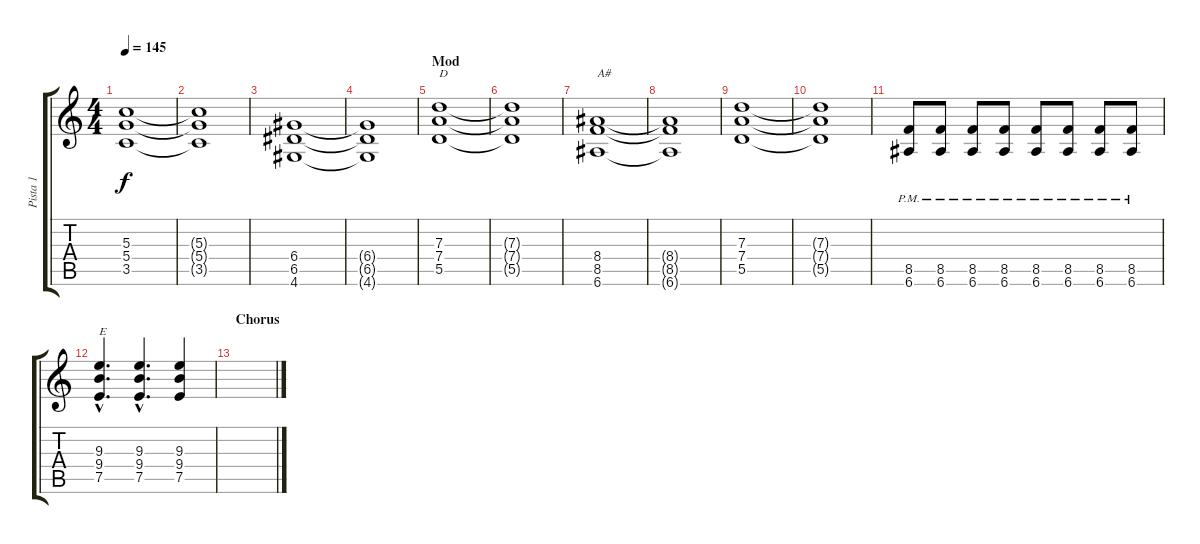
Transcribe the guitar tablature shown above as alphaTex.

\track ("Pista 1" "Pista 1") {instrument distortionguitar}
\staff {score tabs}
\tuning (E4 B3 G3 D3 A2 E2) {hide}
\ts (4 4)
\tempo 145
\clef g2
\ks c
(5.3 5.4 3.5).1{dy f} |
(5.3{t} 5.4{t} 3.5{t}).1 |
(6.4 6.5 4.6).1 |
(6.4{t} 6.5{t} 4.6{t}).1 |
\section ("" "Mod")
(7.3 7.4 5.5).1{txt "D"} |
(7.3{t} 7.4{t} 5.5{t}).1 |
(8.4 8.5 6.6).1{txt "A#"} |
(8.4{t} 8.5{t} 6.6{t}).1 |
(7.3 7.4 5.5).1 |
(7.3{t} 7.4{t} 5.5{t}).1 |
(8.5{pm} 6.6{pm}).8 (8.5{pm} 6.6{pm}).8 (8.5{pm} 6.6{pm}).8 (8.5{pm} 6.6{pm}).8 (8.5{pm} 6.6{pm}).8 (8.5{pm} 6.6{pm}).8 (8.5{pm} 6.6{pm}).8 (8.5{pm} 6.6{pm}).8 |
(9.3{hac} 9.4{hac} 7.5{hac}).4{d txt "E"} (9.3{hac} 9.4{hac} 7.5{hac}).4{d} (9.3 9.4 7.5).4 |
\section ("" "Chorus")
